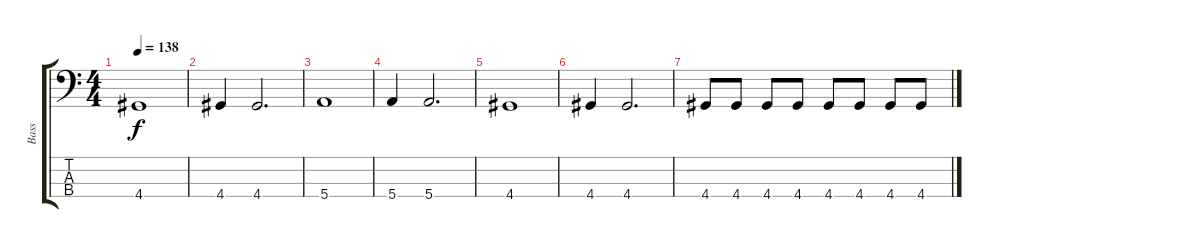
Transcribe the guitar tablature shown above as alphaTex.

\track ("Bass" "Bass") {instrument electricbassfinger}
\staff {score tabs}
\tuning (G2 D2 A1 E1) {hide}
\ts (4 4)
\tempo 138
\clef f4
\ks c
4.4.1{dy f} |
4.4.4 4.4.2{d} |
5.4.1 |
5.4.4 5.4.2{d} |
4.4.1 |
4.4.4 4.4.2{d} |
4.4.8 4.4.8 4.4.8 4.4.8 4.4.8 4.4.8 4.4.8 4.4.8
